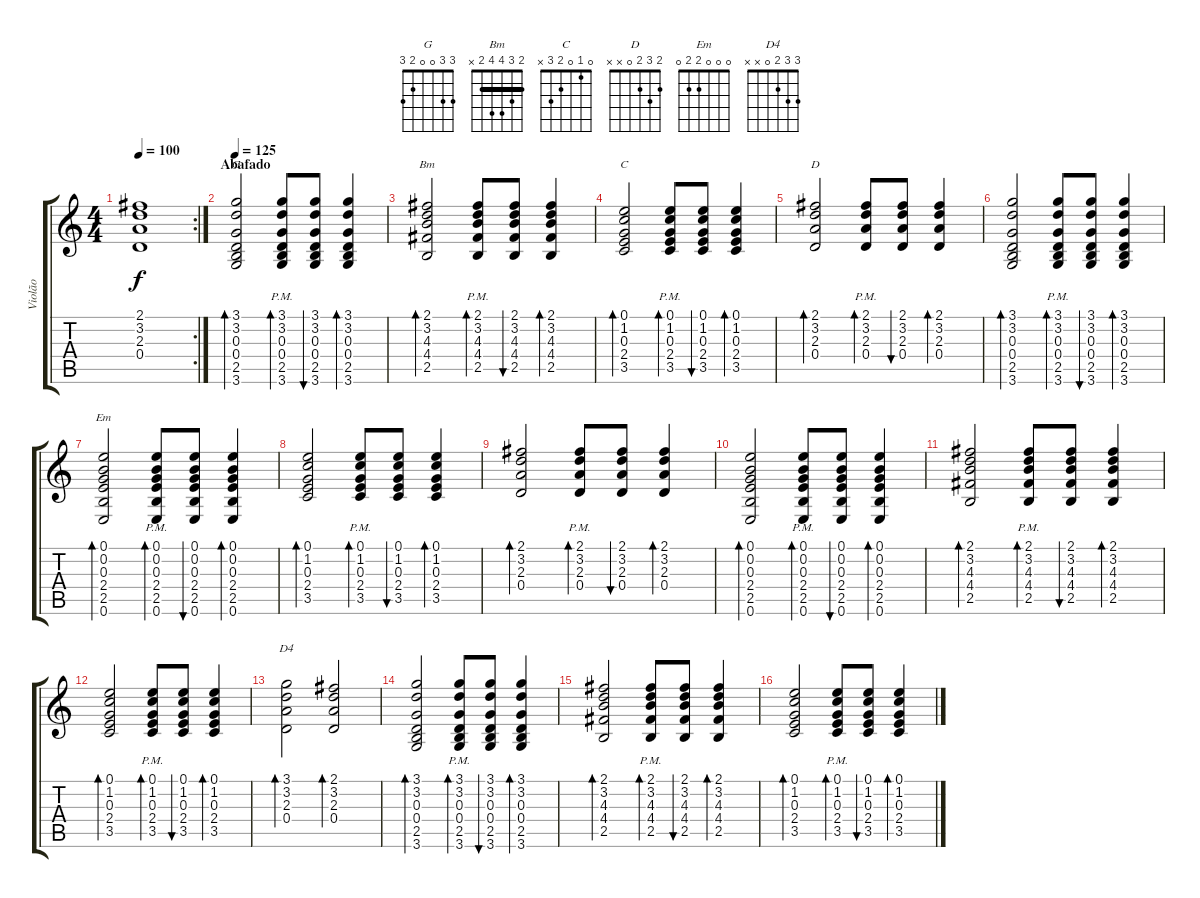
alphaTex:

\track ("Violão" "Violão") {instrument acousticguitarnylon}
\staff {score tabs}
\tuning (E4 B3 G3 D3 A2 E2) {hide}
\chord ("G" 3 3 0 0 2 3)
\chord ("Bm" 2 3 4 4 2 x) {barre 2}
\chord ("C" 0 1 0 2 3 x)
\chord ("D" 2 3 2 0 x x)
\chord ("Em" 0 0 0 2 2 0)
\chord ("D4" 3 3 2 0 x x)
\rc 2
\ts (4 4)
\tempo 100
\clef g2
\ks c
(2.1{t} 3.2{t} 2.3{t} 0.4{t}).1{dy f} |
\section ("" "Abafado")
\tempo 125
(3.1 3.2 0.3 0.4 2.5 3.6).2{bd 30 ch "G"} (3.1{pm} 3.2{pm} 0.3{pm} 0.4{pm} 2.5{pm} 3.6{pm}).8{bd 30} (3.1 3.2 0.3 0.4 2.5 3.6).8{bu 30} (3.1 3.2 0.3 0.4 2.5 3.6).4{bd 30} |
(2.1 3.2 4.3 4.4 2.5).2{bd 30 ch "Bm"} (2.1{pm} 3.2{pm} 4.3{pm} 4.4{pm} 2.5{pm}).8{bd 30} (2.1 3.2 4.3 4.4 2.5).8{bu 30} (2.1 3.2 4.3 4.4 2.5).4{bd 30} |
(0.1 1.2 0.3 2.4 3.5).2{bd 30 ch "C"} (0.1{pm} 1.2{pm} 0.3{pm} 2.4{pm} 3.5{pm}).8{bd 30} (0.1 1.2 0.3 2.4 3.5).8{bu 30} (0.1 1.2 0.3 2.4 3.5).4{bd 30} |
(2.1 3.2 2.3 0.4).2{bd 30 ch "D"} (2.1{pm} 3.2{pm} 2.3{pm} 0.4{pm}).8{bd 30} (2.1 3.2 2.3 0.4).8{bu 30} (2.1 3.2 2.3 0.4).4{bd 30} |
(3.1 3.2 0.3 0.4 2.5 3.6).2{bd 30} (3.1{pm} 3.2{pm} 0.3{pm} 0.4{pm} 2.5{pm} 3.6{pm}).8{bd 30} (3.1 3.2 0.3 0.4 2.5 3.6).8{bu 30} (3.1 3.2 0.3 0.4 2.5 3.6).4{bd 30} |
(0.1 0.2 0.3 2.4 2.5 0.6).2{bd 30 ch "Em"} (0.1{pm} 0.2{pm} 0.3{pm} 2.4{pm} 2.5{pm} 0.6{pm}).8{bd 30} (0.1 0.2 0.3 2.4 2.5 0.6).8{bu 30} (0.1 0.2 0.3 2.4 2.5 0.6).4{bd 30} |
(0.1 1.2 0.3 2.4 3.5).2{bd 30} (0.1{pm} 1.2{pm} 0.3{pm} 2.4{pm} 3.5{pm}).8{bd 30} (0.1 1.2 0.3 2.4 3.5).8{bu 30} (0.1 1.2 0.3 2.4 3.5).4{bd 30} |
(2.1 3.2 2.3 0.4).2{bd 30} (2.1{pm} 3.2{pm} 2.3{pm} 0.4{pm}).8{bd 30} (2.1 3.2 2.3 0.4).8{bu 30} (2.1 3.2 2.3 0.4).4{bd 30} |
(0.1 0.2 0.3 2.4 2.5 0.6).2{bd 30} (0.1{pm} 0.2{pm} 0.3{pm} 2.4{pm} 2.5{pm} 0.6{pm}).8{bd 30} (0.1 0.2 0.3 2.4 2.5 0.6).8{bu 30} (0.1 0.2 0.3 2.4 2.5 0.6).4{bd 30} |
(2.1 3.2 4.3 4.4 2.5).2{bd 30} (2.1{pm} 3.2{pm} 4.3{pm} 4.4{pm} 2.5{pm}).8{bd 30} (2.1 3.2 4.3 4.4 2.5).8{bu 30} (2.1 3.2 4.3 4.4 2.5).4{bd 30} |
(0.1 1.2 0.3 2.4 3.5).2{bd 30} (0.1{pm} 1.2{pm} 0.3{pm} 2.4{pm} 3.5{pm}).8{bd 30} (0.1 1.2 0.3 2.4 3.5).8{bu 30} (0.1 1.2 0.3 2.4 3.5).4{bd 30} |
(3.1 3.2 2.3 0.4).2{bd 60 ch "D4"} (2.1 3.2 2.3 0.4).2{bd 60} |
(3.1 3.2 0.3 0.4 2.5 3.6).2{bd 30} (3.1{pm} 3.2{pm} 0.3{pm} 0.4{pm} 2.5{pm} 3.6{pm}).8{bd 30} (3.1 3.2 0.3 0.4 2.5 3.6).8{bu 30} (3.1 3.2 0.3 0.4 2.5 3.6).4{bd 30} |
(2.1 3.2 4.3 4.4 2.5).2{bd 30} (2.1{pm} 3.2{pm} 4.3{pm} 4.4{pm} 2.5{pm}).8{bd 30} (2.1 3.2 4.3 4.4 2.5).8{bu 30} (2.1 3.2 4.3 4.4 2.5).4{bd 30} |
(0.1 1.2 0.3 2.4 3.5).2{bd 30} (0.1{pm} 1.2{pm} 0.3{pm} 2.4{pm} 3.5{pm}).8{bd 30} (0.1 1.2 0.3 2.4 3.5).8{bu 30} (0.1 1.2 0.3 2.4 3.5).4{bd 30}
